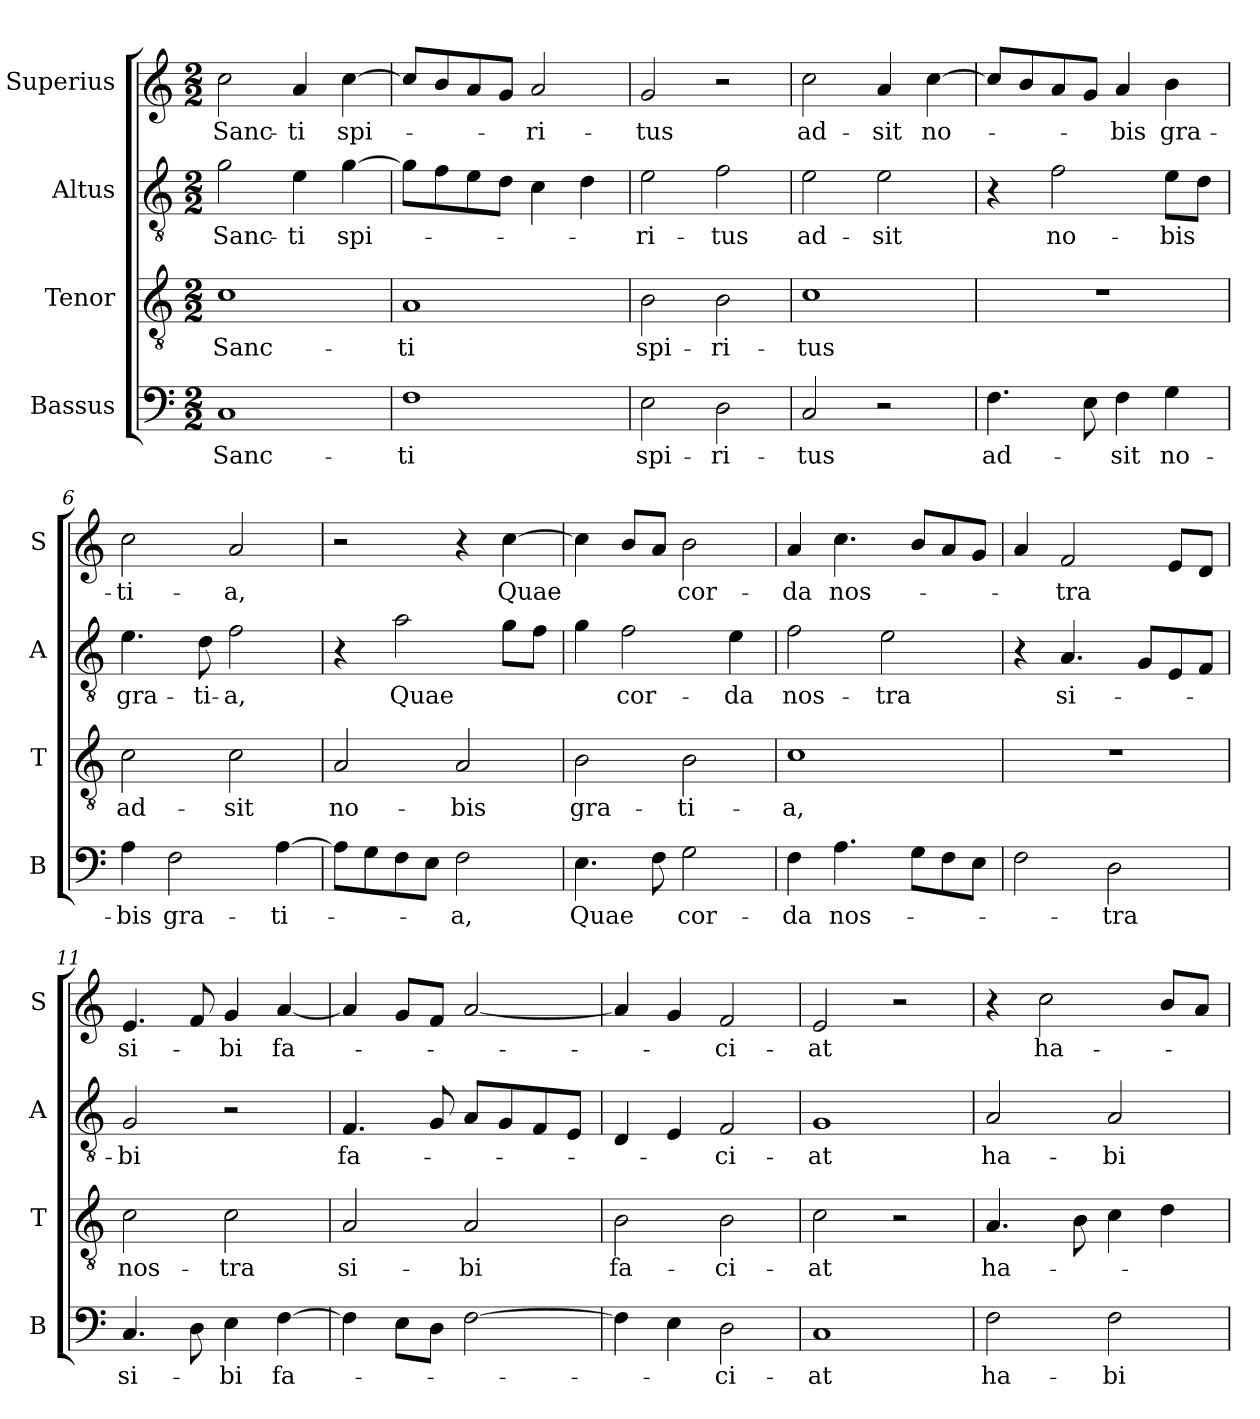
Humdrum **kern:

**kern	**text	**kern	**text	**kern	**text	**kern	**text
*part4	*part4	*part3	*part3	*part2	*part2	*part1	*part1
*staff4	*staff4	*staff3	*staff3	*staff2	*staff2	*staff1	*staff1
*I"Bassus	*	*I"Tenor	*	*I"Altus	*	*I"Superius	*
*I'B	*	*I'T	*	*I'A	*	*I'S	*
*clefF4	*	*clefGv2	*	*clefGv2	*	*clefG2	*
*k[]	*	*k[]	*	*k[]	*	*k[]	*
*M2/2	*	*M2/2	*	*M2/2	*	*M2/2	*
=1	=1	=1	=1	=1	=1	=1	=1
1C	Sanc-	1c	Sanc-	2g	Sanc-	2cc	Sanc-
.	.	.	.	4e	-ti	4a	-ti
.	.	.	.	[4g	spi-	[4cc	spi-
=2	=2	=2	=2	=2	=2	=2	=2
1F	-ti	1A	-ti	8gL]	.	8ccL]	.
.	.	.	.	8f	.	8b	.
.	.	.	.	8e	.	8a	.
.	.	.	.	8dJ	.	8gJ	.
.	.	.	.	4c	.	2a	-ri-
.	.	.	.	4d	.	.	.
=3	=3	=3	=3	=3	=3	=3	=3
2E	spi-	2B	spi-	2e	-ri-	2g	-tus
2D	-ri-	2B	-ri-	2f	-tus	2r	.
=4	=4	=4	=4	=4	=4	=4	=4
2C	-tus	1c	-tus	2e	ad-	2cc	ad-
2r	.	.	.	2e	-sit	4a	-sit
.	.	.	.	.	.	[4cc	no-
=5	=5	=5	=5	=5	=5	=5	=5
4.F	ad-	1r	.	4r	.	8ccL]	.
.	.	.	.	.	.	8b	.
.	.	.	.	2f	no-	8a	.
8E	.	.	.	.	.	8gJ	.
4F	-sit	.	.	.	.	4a	-bis
4G	no-	.	.	8eL	-bis	4b	gra-
.	.	.	.	8dJ	.	.	.
=6	=6	=6	=6	=6	=6	=6	=6
4A	-bis	2c	ad-	4.e	gra-	2cc	-ti-
2F	gra-	.	.	.	.	.	.
.	.	.	.	8d	-ti-	.	.
.	.	2c	-sit	2f	-a,	2a	-a,
[4A	-ti-	.	.	.	.	.	.
=7	=7	=7	=7	=7	=7	=7	=7
8AL]	.	2A	no-	4r	.	2r	.
8G	.	.	.	.	.	.	.
8F	.	.	.	2a	Quae	.	.
8EJ	.	.	.	.	.	.	.
2F	-a,	2A	-bis	.	.	4r	.
.	.	.	.	8gL	.	[4cc	Quae
.	.	.	.	8fJ	.	.	.
=8	=8	=8	=8	=8	=8	=8	=8
4.E	Quae	2B	gra-	4g	.	4cc]	.
.	.	.	.	2f	cor-	8bL	.
8F	.	.	.	.	.	8aJ	.
2G	cor-	2B	-ti-	.	.	2b	cor-
.	.	.	.	4e	-da	.	.
=9	=9	=9	=9	=9	=9	=9	=9
4F	-da	1c	-a,	2f	nos-	4a	-da
4.A	nos-	.	.	.	.	4.cc	nos-
.	.	.	.	2e	-tra	.	.
8GL	.	.	.	.	.	8bL	.
8F	.	.	.	.	.	8a	.
8EJ	.	.	.	.	.	8gJ	.
=10	=10	=10	=10	=10	=10	=10	=10
2F	.	1r	.	4r	.	4a	.
.	.	.	.	4.A	si-	2f	-tra
2D	-tra	.	.	.	.	.	.
.	.	.	.	8GL	.	.	.
.	.	.	.	8E	.	8eL	.
.	.	.	.	8FJ	.	8dJ	.
=11	=11	=11	=11	=11	=11	=11	=11
4.C	si-	2c	nos-	2G	-bi	4.e	si-
8D	.	.	.	.	.	8f	.
4E	-bi	2c	-tra	2r	.	4g	-bi
[4F	fa-	.	.	.	.	[4a	fa-
=12	=12	=12	=12	=12	=12	=12	=12
4F]	.	2A	si-	4.F	fa-	4a]	.
8EL	.	.	.	.	.	8gL	.
8DJ	.	.	.	8G	.	8fJ	.
[2F	.	2A	-bi	8AL	.	[2a	.
.	.	.	.	8G	.	.	.
.	.	.	.	8F	.	.	.
.	.	.	.	8EJ	.	.	.
=13	=13	=13	=13	=13	=13	=13	=13
4F]	.	2B	fa-	4D	.	4a]	.
4E	.	.	.	4E	.	4g	.
2D	-ci-	2B	-ci-	2F	-ci-	2f	-ci-
=14	=14	=14	=14	=14	=14	=14	=14
1C	-at	2c	-at	1G	-at	2e	-at
.	.	2r	.	.	.	2r	.
=15	=15	=15	=15	=15	=15	=15	=15
2F	ha-	4.A	ha-	2A	ha-	4r	.
.	.	.	.	.	.	2cc	ha-
.	.	8B	.	.	.	.	.
2F	-bi-	4c	.	2A	-bi-	.	.
.	.	4d	.	.	.	8bL	.
.	.	.	.	.	.	8aJ	.
=	=	=	=	=	=	=	=
*-	*-	*-	*-	*-	*-	*-	*-
